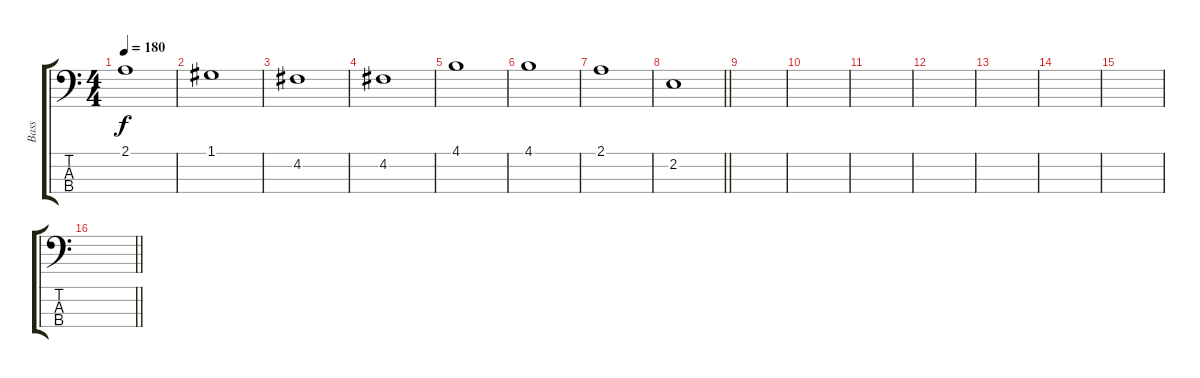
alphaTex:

\track ("Bass" "Bass") {instrument electricbassfinger}
\staff {score tabs}
\tuning (G2 D2 A1 E1) {hide}
\ts (4 4)
\tempo 180
\clef f4
\ks c
2.1.1{dy f} |
1.1.1 |
4.2.1 |
4.2.1 |
4.1.1 |
4.1.1 |
2.1.1 |
\barLineRight lightlight
2.2.1 |
|
|
|
|
|
|
|
\barLineRight lightlight
